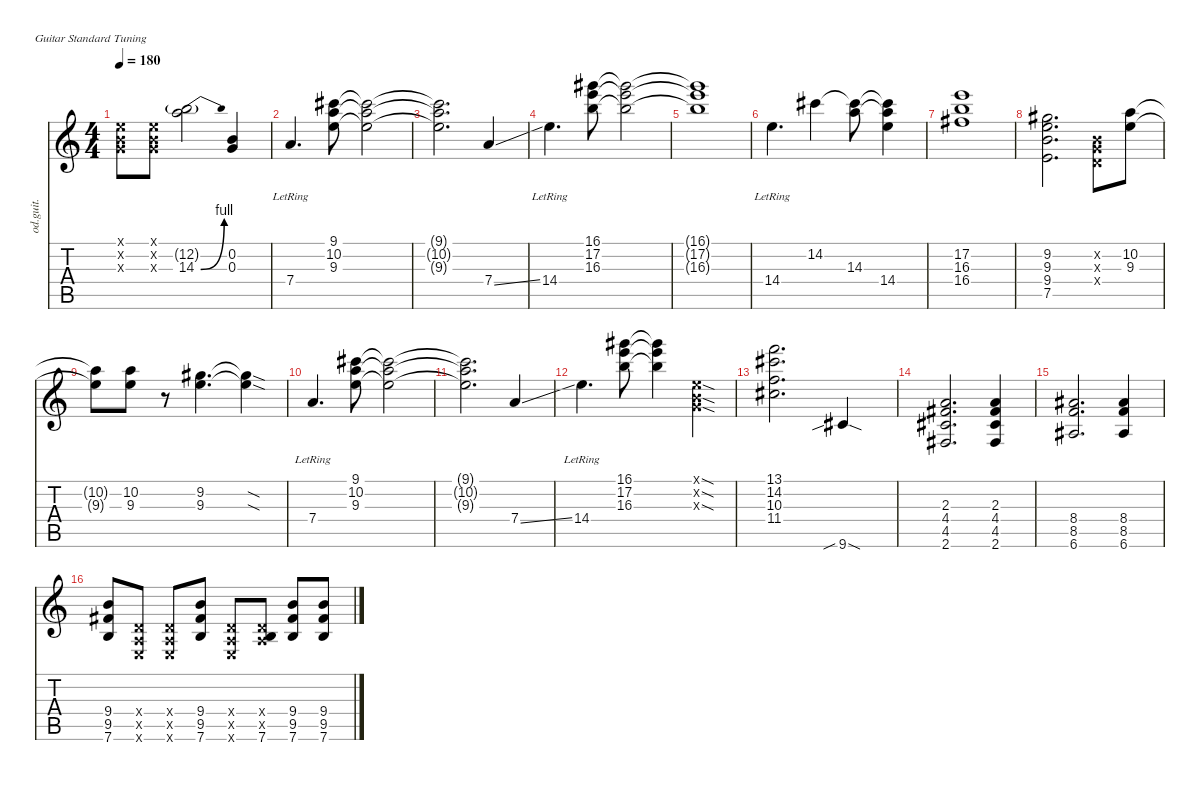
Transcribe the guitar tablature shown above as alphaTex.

\defaultSystemsLayout 4
\hideDynamics
\bracketExtendMode nobrackets
\otherSystemsTrackNameOrientation horizontal
\track ("Azu-nyan! w/ Wah" "od.guit.") {instrument overdrivenguitar}
\staff {score tabs}
\tuning (E4 B3 G3 D3 A2 E2)
\ts (4 4)
\tempo 180
\clef g2
\ks c
(0.1{x} 0.2{x} 0.3{x}).8{dy f} (0.1{x} 0.2{x} 0.3{x}).8 (12.2{g} 14.3{be (bend 0 0 15 4)}).2 (0.2 0.3).4 |
7.4{lr}.4{d} (9.1{acc #} 10.2 9.3).8 (9.1{t acc #} 10.2{t} 9.3{t}).2 |
(9.1{t acc #} 10.2{t} 9.3{t}).2{d} 7.4{ss}.4 |
14.4{lr}.4{d} (16.1{acc #} 17.2 16.3).8 (16.1{t acc #} 17.2{t} 16.3{t}).2 |
(16.1{t acc #} 17.2{t} 16.3{t}).1 |
14.4{lr}.4{d} 14.2{acc #}.4 (14.3 14.2{t acc #}).8 (14.2{t acc #} 14.3{t} 14.4).4 |
(17.2 16.3 16.4{acc #}).1 |
(9.2{acc #} 9.3 9.4 7.5).2{d} (0.2{x} 0.3{x} 0.4{x}).8 (10.2 9.3).8 |
(10.2{t} 9.3{t}).8 (10.2 9.3).8 r.8 (9.2{acc #} 9.3).4{d} (9.2{sod t acc #} 9.3{sod t}).4 |
7.4{lr}.4{d} (9.1{acc #} 10.2 9.3).8 (9.1{t acc #} 10.2{t} 9.3{t}).2 |
(9.1{t acc #} 10.2{t} 9.3{t}).2{d} 7.4{ss}.4 |
14.4{lr}.4{d} (16.1{acc #} 17.2 16.3).8 (16.1{t acc #} 17.2{t} 16.3{t}).4 (0.1{sod x} 0.2{sod x} 0.3{sod x}).4 |
(13.1 14.2{acc #} 10.3 11.4{acc #}).2{d} 9.6{sib sod acc #}.4 |
(2.3 4.4{acc #} 4.5{acc #} 2.6{acc #}).2{d} (2.3 4.4{acc #} 4.5{acc #} 2.6{acc #}).4 |
(8.4{acc #} 8.5 6.6{acc #}).2{d} (8.4{acc #} 8.5 6.6{acc #}).4 |
(9.4 9.5{acc #} 7.6).8 (0.4{x} 0.5{x} 0.6{x}).8 (0.4{x} 0.5{x} 0.6{x}).8 (9.4 9.5{acc #} 7.6).8 (0.4{x} 0.5{x} 0.6{x}).8 (0.4{x} 0.5{x} 7.6).8 (9.4 9.5{acc #} 7.6).8 (9.4 9.5{acc #} 7.6).8
